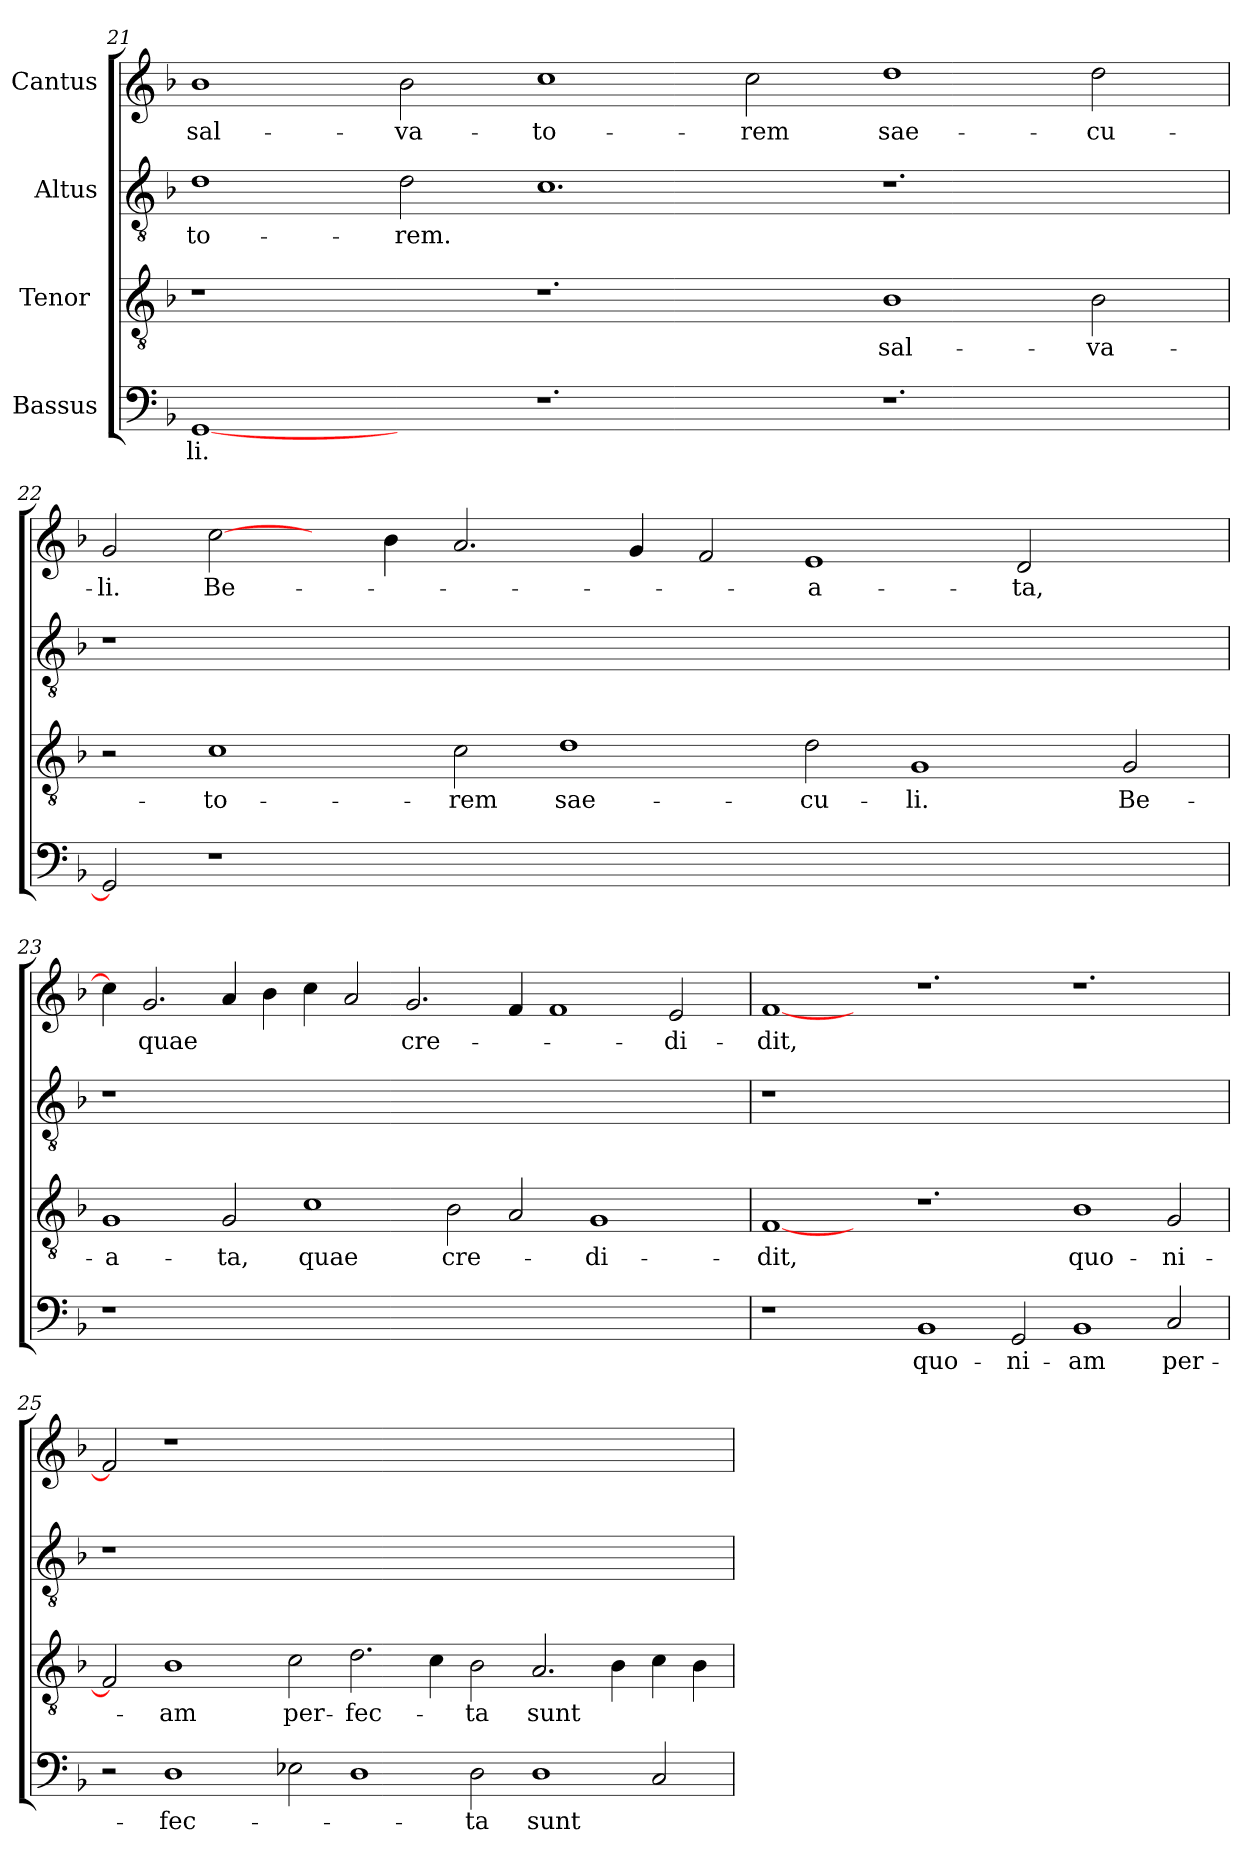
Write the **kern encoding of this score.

**kern	**text	**kern	**text	**kern	**text	**kern	**text
*part4	*part4	*part3	*part3	*part2	*part2	*part1	*part1
*staff4	*staff4	*staff3	*staff3	*staff2	*staff2	*staff1	*staff1
*I"Bassus	*	*I"Tenor 	*	*I"Altus	*	*I"Cantus	*
*clefF4	*	*clefGv2	*	*clefGv2	*	*clefG2	*
*k[b-]	*	*k[b-]	*	*k[b-]	*	*k[b-]	*
*F:	*	*F:	*	*F:	*	*F:	*
=21	=21	=21	=21	=21	=21	=21	=21
!	!	!	!	!	!LO:LY:i	!	!
[1GG/	-li.	1r	.	1d\	-to-	1b-\	sal-
!	!	!	!	!	!LO:LY:i	!	!
2ryy	.	2ryy	.	2d\	-rem.	2b-\	-va-
1.r	.	1.r	.	1.c\	.	1cc\	-to-
.	.	.	.	.	.	2cc\	-rem
1.r	.	1B-\	sal-	1.r	.	1dd\	sae-
.	.	2B-\	-va-	.	.	2dd\	-cu-
=22	=22	=22	=22	=22	=22	=22	=22
2GG/]	.	2r	.	1r	.	2g/	-li.
1r	.	1c\	-to-	.	.	[2cc\	Be-
.	.	.	.	2%7ryy	.	4ryy	.
.	.	.	.	.	.	4b-\	.
2%7ryy	.	2c\	-rem	.	.	2.a/	.
.	.	1d\	sae-	.	.	.	.
.	.	.	.	.	.	4g/	.
.	.	.	.	.	.	2f/	.
.	.	2d\	-cu-	.	.	1e/	-a-
.	.	1G/	-li.	.	.	.	.
.	.	.	.	.	.	2d/	-ta,
.	.	2G/	Be-	2ryy	.	2ryy	.
!!LO:PB:g=z
=23	=23	=23	=23	=23	=23	=23	=23
1r	.	1G/	-a-	1r	.	4cc\]	.
.	.	.	.	.	.	2.g/	quae
2%7ryy	.	2G/	-ta,	2%7ryy	.	4a/	.
.	.	.	.	.	.	4b-\	.
.	.	1c\	quae	.	.	4cc\	.
.	.	.	.	.	.	2a/	.
.	.	.	.	.	.	2.g/	cre-
.	.	2B-\	cre-	.	.	.	.
.	.	2A/	.	.	.	4f/	.
.	.	.	.	.	.	1f/	.
.	.	1G/	-di-	.	.	.	.
.	.	.	.	.	.	2e/	-di-
4ryy	.	4ryy	.	4ryy	.	.	.
=24	=24	=24	=24	=24	=24	=24	=24
1r	.	[1F/	-dit,	1r	.	[1f/	-dit,
2ryy	.	2ryy	.	2%7ryy	.	2ryy	.
1BB-/	quo-	1.r	.	.	.	1.r	.
2GG/	-ni-	.	.	.	.	.	.
1BB-/	-am	1B-\	quo-	.	.	1.r	.
2C/	per-	2G/	-ni-	.	.	.	.
=25	=25	=25	=25	=25	=25	=25	=25
2r	.	2F/]	.	1r	.	2f/]	.
1D\	-fec-	1B-\	-am	.	.	1r	.
.	.	.	.	2%7ryy	.	.	.
2E-X\	.	2c\	per-	.	.	2%7ryy	.
1D\	.	2.d\	-fec-	.	.	.	.
.	.	4c\	.	.	.	.	.
2D\	-ta	2B-\	-ta	.	.	.	.
1D\	sunt	2.A/	sunt	.	.	.	.
.	.	4B-\	.	.	.	.	.
2C/	.	4c\	.	2ryy	.	.	.
.	.	4B-\	.	.	.	.	.
=	=	=	=	=	=	=	=
*-	*-	*-	*-	*-	*-	*-	*-
